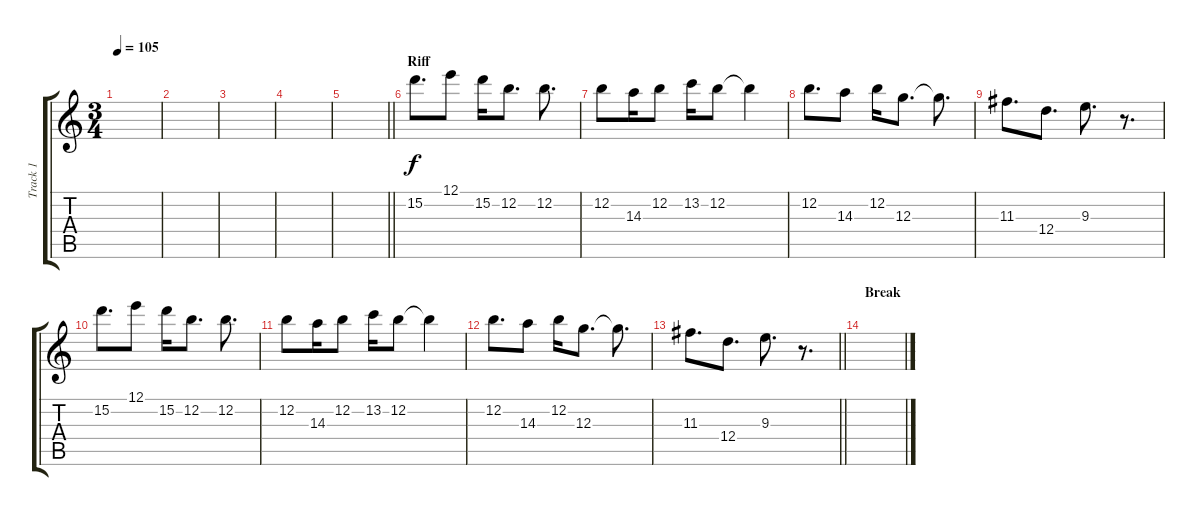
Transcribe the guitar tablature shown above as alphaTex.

\track ("Track 1" "Track 1") {instrument distortionguitar}
\staff {score tabs}
\tuning (E4 B3 G3 D3 A2 E2) {hide}
\ts (3 4)
\tempo 105
\clef g2
\ks c
|
|
|
|
\barLineRight lightlight
|
\section ("" "Riff")
15.2.8{d} 12.1.8 15.2.16 12.2.8{d} 12.2.8{d} |
12.2.8 14.3.16 12.2.8 13.2.16 12.2.8 12.2{t}.4 |
12.2.8{d} 14.3.8 12.2.16 12.3.8{d} 12.3{t}.8{d} |
11.3.8{d} 12.4.8{d} 9.3.8{d} r.8{d} |
15.2.8{d} 12.1.8 15.2.16 12.2.8{d} 12.2.8{d} |
12.2.8 14.3.16 12.2.8 13.2.16 12.2.8 12.2{t}.4 |
12.2.8{d} 14.3.8 12.2.16 12.3.8{d} 12.3{t}.8{d} |
\barLineRight lightlight
11.3.8{d} 12.4.8{d} 9.3.8{d} r.8{d} |
\section ("" "Break")
